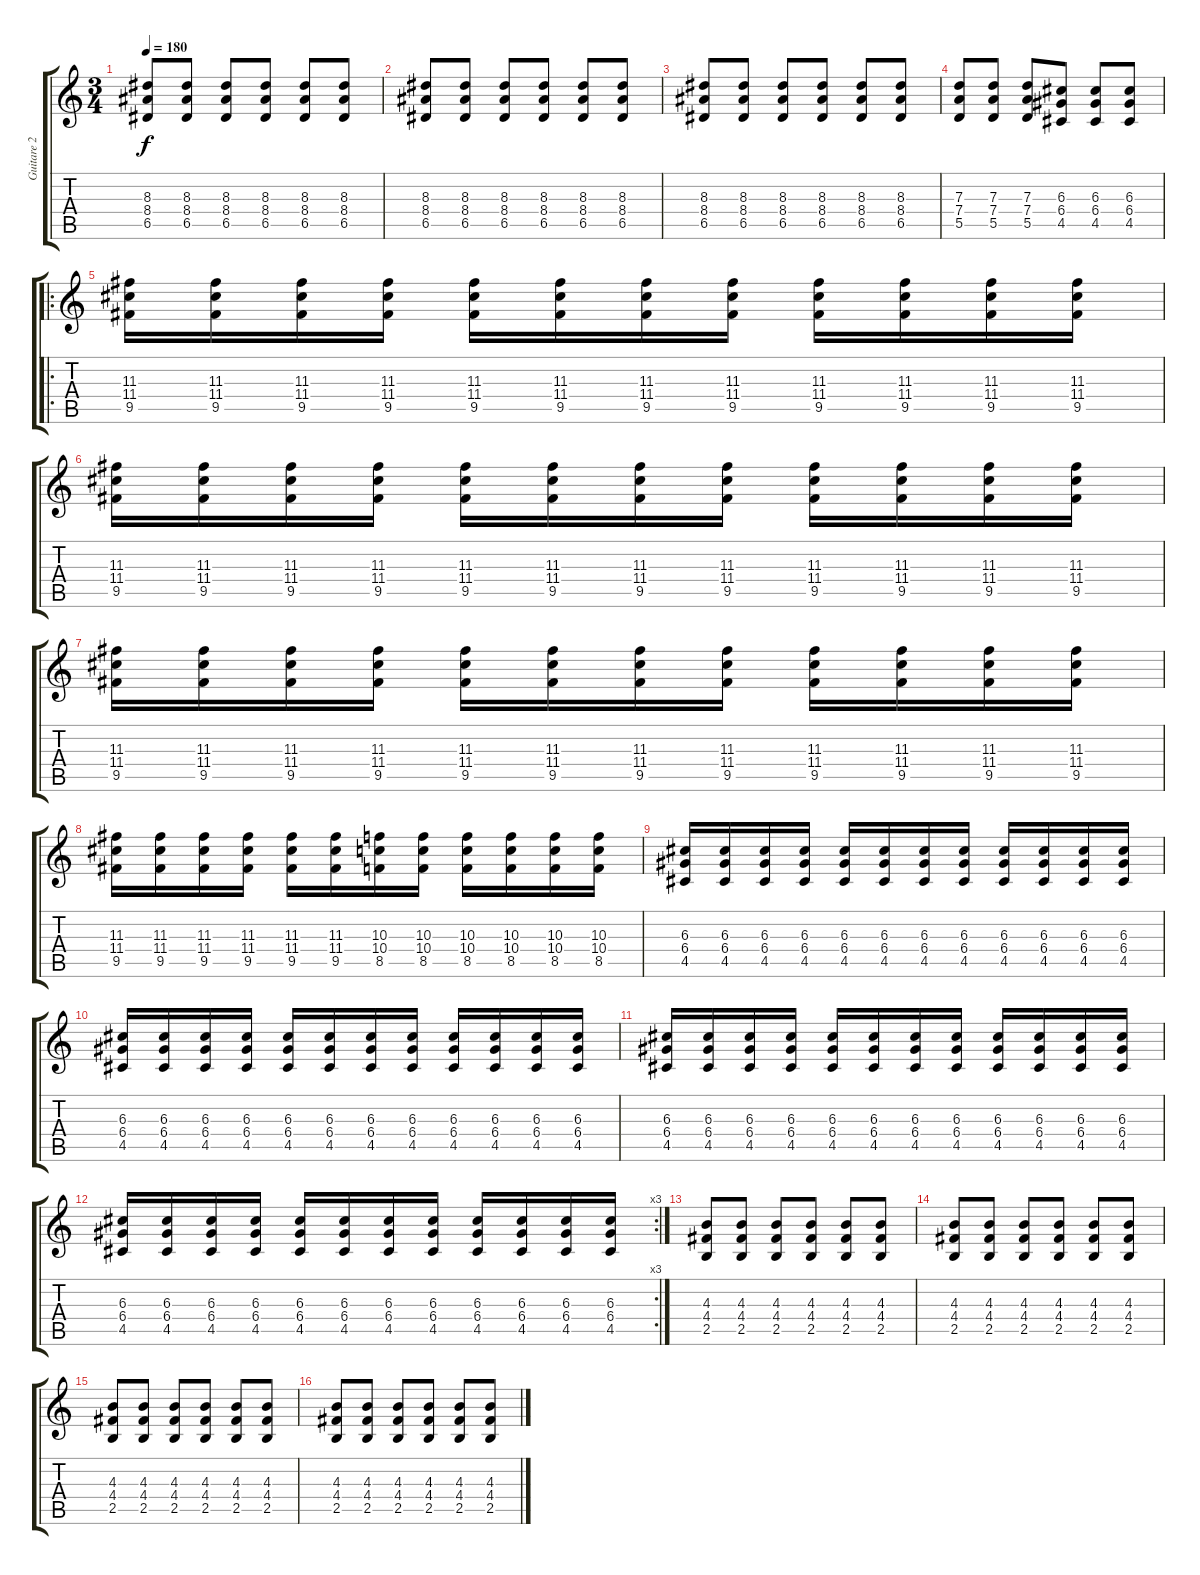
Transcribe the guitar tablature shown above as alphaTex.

\track ("Guitare 2" "Guitare 2") {instrument overdrivenguitar}
\staff {score tabs}
\tuning (E4 B3 G3 D3 A2 E2) {hide}
\ts (3 4)
\tempo 180
\clef g2
\ks c
(8.3 8.4 6.5).8{dy f} (8.3 8.4 6.5).8 (8.3 8.4 6.5).8 (8.3 8.4 6.5).8 (8.3 8.4 6.5).8 (8.3 8.4 6.5).8 |
(8.3 8.4 6.5).8 (8.3 8.4 6.5).8 (8.3 8.4 6.5).8 (8.3 8.4 6.5).8 (8.3 8.4 6.5).8 (8.3 8.4 6.5).8 |
(8.3 8.4 6.5).8 (8.3 8.4 6.5).8 (8.3 8.4 6.5).8 (8.3 8.4 6.5).8 (8.3 8.4 6.5).8 (8.3 8.4 6.5).8 |
(7.3 7.4 5.5).8 (7.3 7.4 5.5).8 (7.3 7.4 5.5).8 (6.3 6.4 4.5).8 (6.3 6.4 4.5).8 (6.3 6.4 4.5).8 |
\ro
(11.3 11.4 9.5).16 (11.3 11.4 9.5).16 (11.3 11.4 9.5).16 (11.3 11.4 9.5).16 (11.3 11.4 9.5).16 (11.3 11.4 9.5).16 (11.3 11.4 9.5).16 (11.3 11.4 9.5).16 (11.3 11.4 9.5).16 (11.3 11.4 9.5).16 (11.3 11.4 9.5).16 (11.3 11.4 9.5).16 |
(11.3 11.4 9.5).16 (11.3 11.4 9.5).16 (11.3 11.4 9.5).16 (11.3 11.4 9.5).16 (11.3 11.4 9.5).16 (11.3 11.4 9.5).16 (11.3 11.4 9.5).16 (11.3 11.4 9.5).16 (11.3 11.4 9.5).16 (11.3 11.4 9.5).16 (11.3 11.4 9.5).16 (11.3 11.4 9.5).16 |
(11.3 11.4 9.5).16 (11.3 11.4 9.5).16 (11.3 11.4 9.5).16 (11.3 11.4 9.5).16 (11.3 11.4 9.5).16 (11.3 11.4 9.5).16 (11.3 11.4 9.5).16 (11.3 11.4 9.5).16 (11.3 11.4 9.5).16 (11.3 11.4 9.5).16 (11.3 11.4 9.5).16 (11.3 11.4 9.5).16 |
(11.3 11.4 9.5).16 (11.3 11.4 9.5).16 (11.3 11.4 9.5).16 (11.3 11.4 9.5).16 (11.3 11.4 9.5).16 (11.3 11.4 9.5).16 (10.3 10.4 8.5).16 (10.3 10.4 8.5).16 (10.3 10.4 8.5).16 (10.3 10.4 8.5).16 (10.3 10.4 8.5).16 (10.3 10.4 8.5).16 |
(6.3 6.4 4.5).16 (6.3 6.4 4.5).16 (6.3 6.4 4.5).16 (6.3 6.4 4.5).16 (6.3 6.4 4.5).16 (6.3 6.4 4.5).16 (6.3 6.4 4.5).16 (6.3 6.4 4.5).16 (6.3 6.4 4.5).16 (6.3 6.4 4.5).16 (6.3 6.4 4.5).16 (6.3 6.4 4.5).16 |
(6.3 6.4 4.5).16 (6.3 6.4 4.5).16 (6.3 6.4 4.5).16 (6.3 6.4 4.5).16 (6.3 6.4 4.5).16 (6.3 6.4 4.5).16 (6.3 6.4 4.5).16 (6.3 6.4 4.5).16 (6.3 6.4 4.5).16 (6.3 6.4 4.5).16 (6.3 6.4 4.5).16 (6.3 6.4 4.5).16 |
(6.3 6.4 4.5).16 (6.3 6.4 4.5).16 (6.3 6.4 4.5).16 (6.3 6.4 4.5).16 (6.3 6.4 4.5).16 (6.3 6.4 4.5).16 (6.3 6.4 4.5).16 (6.3 6.4 4.5).16 (6.3 6.4 4.5).16 (6.3 6.4 4.5).16 (6.3 6.4 4.5).16 (6.3 6.4 4.5).16 |
\rc 3
(6.3 6.4 4.5).16 (6.3 6.4 4.5).16 (6.3 6.4 4.5).16 (6.3 6.4 4.5).16 (6.3 6.4 4.5).16 (6.3 6.4 4.5).16 (6.3 6.4 4.5).16 (6.3 6.4 4.5).16 (6.3 6.4 4.5).16 (6.3 6.4 4.5).16 (6.3 6.4 4.5).16 (6.3 6.4 4.5).16 |
(4.3 4.4 2.5).8 (4.3 4.4 2.5).8 (4.3 4.4 2.5).8 (4.3 4.4 2.5).8 (4.3 4.4 2.5).8 (4.3 4.4 2.5).8 |
(4.3 4.4 2.5).8 (4.3 4.4 2.5).8 (4.3 4.4 2.5).8 (4.3 4.4 2.5).8 (4.3 4.4 2.5).8 (4.3 4.4 2.5).8 |
(4.3 4.4 2.5).8 (4.3 4.4 2.5).8 (4.3 4.4 2.5).8 (4.3 4.4 2.5).8 (4.3 4.4 2.5).8 (4.3 4.4 2.5).8 |
(4.3 4.4 2.5).8 (4.3 4.4 2.5).8 (4.3 4.4 2.5).8 (4.3 4.4 2.5).8 (4.3 4.4 2.5).8 (4.3 4.4 2.5).8
